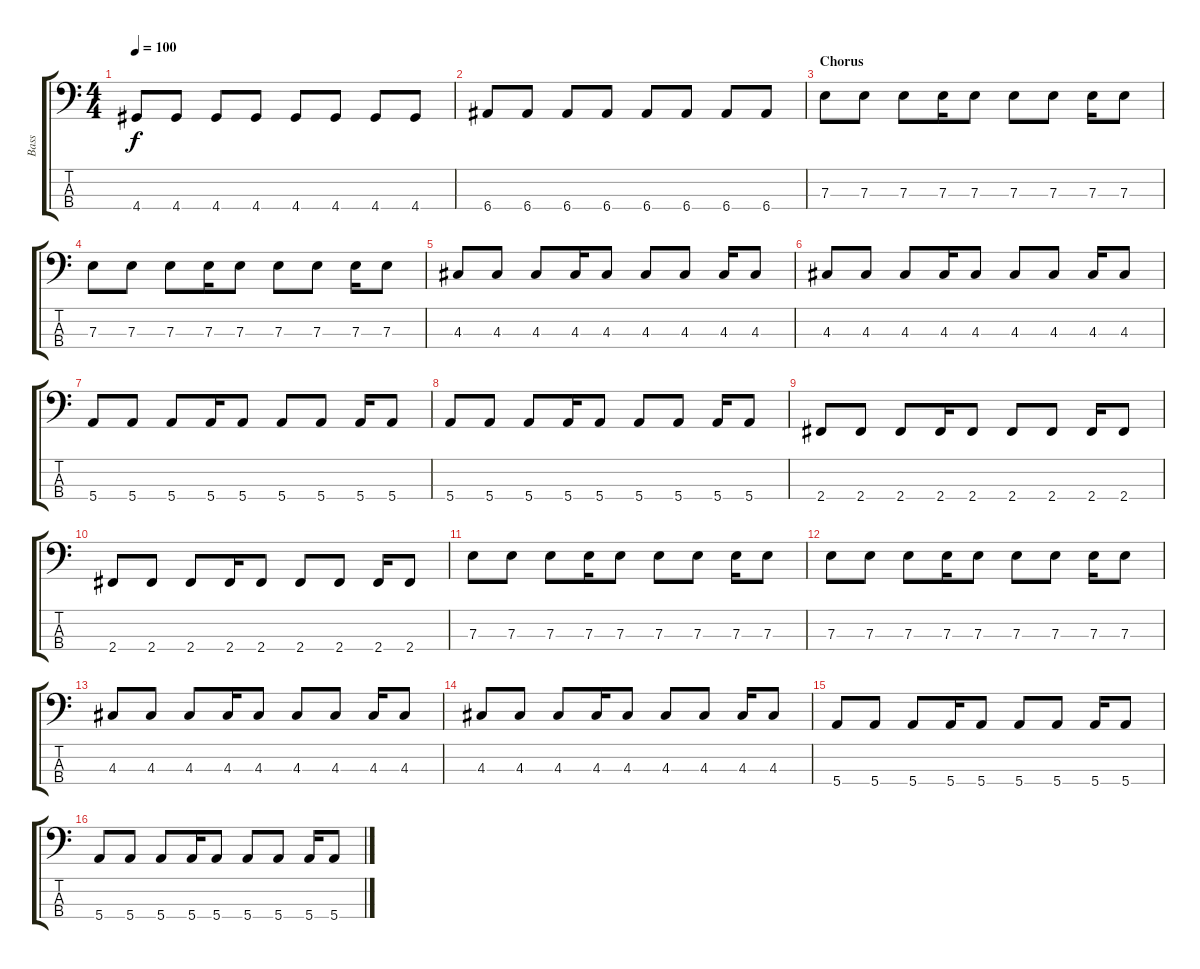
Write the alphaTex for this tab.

\track ("Bass" "Bass") {instrument electricbassfinger}
\staff {score tabs}
\tuning (G2 D2 A1 E1) {hide}
\ts (4 4)
\tempo 100
\clef f4
\ks c
4.4.8{dy f} 4.4.8 4.4.8 4.4.8 4.4.8 4.4.8 4.4.8 4.4.8 |
6.4.8 6.4.8 6.4.8 6.4.8 6.4.8 6.4.8 6.4.8 6.4.8 |
\section ("" "Chorus")
7.3.8 7.3.8 7.3.8 7.3.16 7.3.8 7.3.8 7.3.8 7.3.16 7.3.8 |
7.3.8 7.3.8 7.3.8 7.3.16 7.3.8 7.3.8 7.3.8 7.3.16 7.3.8 |
4.3.8 4.3.8 4.3.8 4.3.16 4.3.8 4.3.8 4.3.8 4.3.16 4.3.8 |
4.3.8 4.3.8 4.3.8 4.3.16 4.3.8 4.3.8 4.3.8 4.3.16 4.3.8 |
5.4.8 5.4.8 5.4.8 5.4.16 5.4.8 5.4.8 5.4.8 5.4.16 5.4.8 |
5.4.8 5.4.8 5.4.8 5.4.16 5.4.8 5.4.8 5.4.8 5.4.16 5.4.8 |
2.4.8 2.4.8 2.4.8 2.4.16 2.4.8 2.4.8 2.4.8 2.4.16 2.4.8 |
2.4.8 2.4.8 2.4.8 2.4.16 2.4.8 2.4.8 2.4.8 2.4.16 2.4.8 |
7.3.8 7.3.8 7.3.8 7.3.16 7.3.8 7.3.8 7.3.8 7.3.16 7.3.8 |
7.3.8 7.3.8 7.3.8 7.3.16 7.3.8 7.3.8 7.3.8 7.3.16 7.3.8 |
4.3.8 4.3.8 4.3.8 4.3.16 4.3.8 4.3.8 4.3.8 4.3.16 4.3.8 |
4.3.8 4.3.8 4.3.8 4.3.16 4.3.8 4.3.8 4.3.8 4.3.16 4.3.8 |
5.4.8 5.4.8 5.4.8 5.4.16 5.4.8 5.4.8 5.4.8 5.4.16 5.4.8 |
5.4.8 5.4.8 5.4.8 5.4.16 5.4.8 5.4.8 5.4.8 5.4.16 5.4.8
